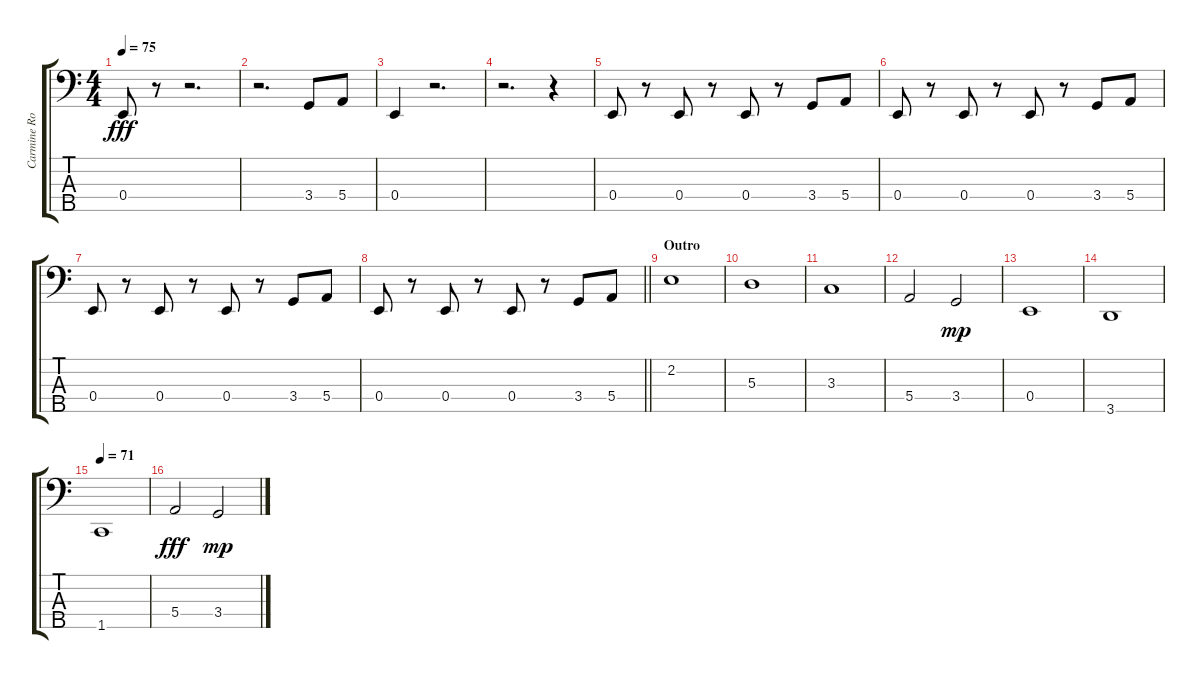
\track ("Carmine Rojas - Bass" "Carmine Ro") {instrument slapbass2}
\staff {score tabs}
\tuning (G2 D2 A1 E1 B0) {hide}
\ts (4 4)
\tempo 75
\clef f4
\ks c
0.4.8{dy fff} r.8 r.2{d} |
r.2{d} 3.4.8 5.4.8 |
0.4.4 r.2{d} |
r.2{d} r.4 |
0.4.8 r.8 0.4.8 r.8 0.4.8 r.8 3.4.8 5.4.8 |
0.4.8 r.8 0.4.8 r.8 0.4.8 r.8 3.4.8 5.4.8 |
0.4.8 r.8 0.4.8 r.8 0.4.8 r.8 3.4.8 5.4.8 |
\barLineRight lightlight
0.4.8 r.8 0.4.8 r.8 0.4.8 r.8 3.4.8 5.4.8 |
\section ("" "Outro")
2.2.1{instrument brightacousticpiano} |
5.3.1 |
3.3.1 |
5.4.2 3.4.2{dy mp} |
0.4.1{instrument brightacousticpiano} |
3.5.1 |
\tempo 71
1.5.1 |
5.4.2{dy fff} 3.4.2{dy mp}
